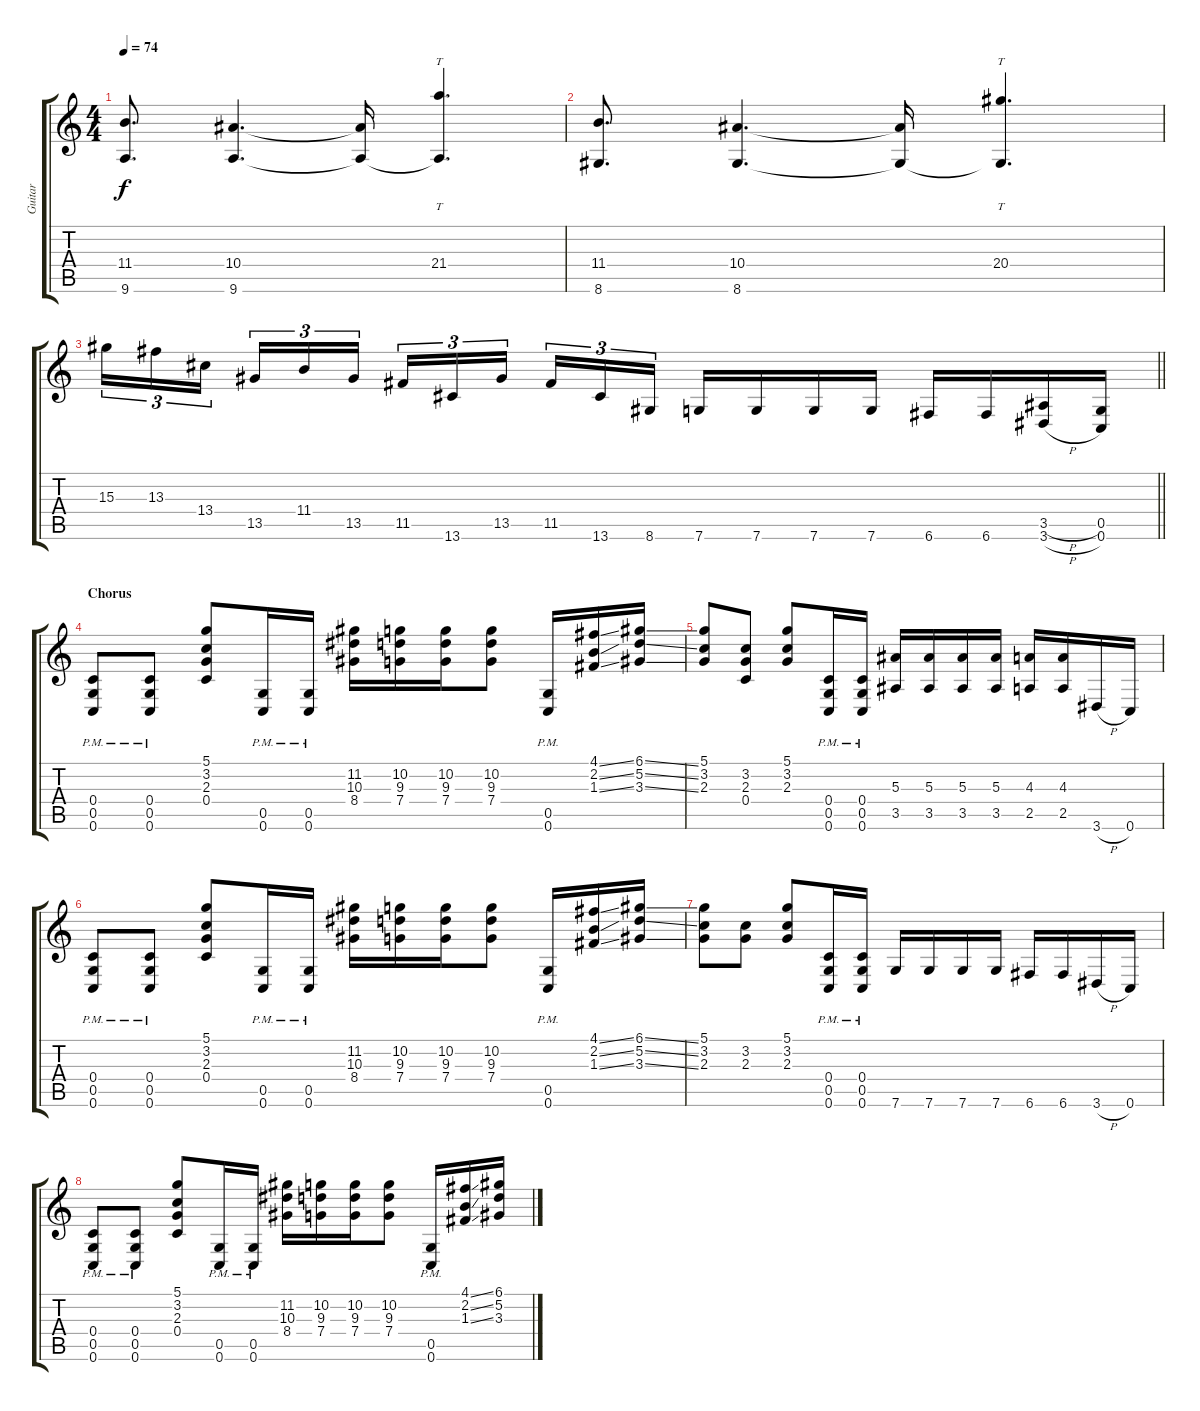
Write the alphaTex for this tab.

\track ("Guitar" "Guitar") {instrument distortionguitar}
\staff {score tabs}
\tuning (D4 A3 F3 C3 G2 C2) {hide}
\ts (4 4)
\tempo 74
\clef g2
\ks c
(11.4 9.6).8{d dy f} (10.4 9.6).4{d} (10.4{t} 9.6{t}).16 (21.4 9.6{t}).4{tt d} |
(11.4 8.6).8{d} (10.4 8.6).4{d} (10.4{t} 8.6{t}).16 (20.4 8.6{t}).4{tt d} |
\barLineRight lightlight
15.3.16{tu (3 2)} 13.3.16{tu (3 2)} 13.4.16{tu (3 2) beam splitsecondary} 13.5.16{tu (3 2)} 11.4.16{tu (3 2)} 13.5.16{tu (3 2)} 11.5.16{tu (3 2)} 13.6.16{tu (3 2)} 13.5.16{tu (3 2) beam splitsecondary} 11.5.16{tu (3 2)} 13.6.16{tu (3 2)} 8.6.16{tu (3 2)} 7.6.16 7.6.16 7.6.16 7.6.16 6.6.16 6.6.16 (3.5{h} 3.6{h}).16 (0.5 0.6).16 |
\section ("" "Chorus")
(0.4{pm} 0.5{pm} 0.6{pm}).8 (0.4{pm} 0.5{pm} 0.6{pm}).8 (5.1 3.2 2.3 0.4).8 (0.5{pm} 0.6{pm}).16 (0.5{pm} 0.6{pm}).16 (11.2 10.3 8.4).16 (10.2 9.3 7.4).16 (10.2 9.3 7.4).16 (10.2 9.3 7.4).8 (0.5{pm} 0.6{pm}).16 (4.1{ss} 2.2{ss} 1.3{ss}).16 (6.1{ss} 5.2{ss} 3.3{ss}).16 |
(5.1 3.2 2.3).8 (3.2 2.3 0.4).8 (5.1 3.2 2.3).8 (0.4{pm} 0.5{pm} 0.6{pm}).16 (0.4{pm} 0.5{pm} 0.6{pm}).16 (5.3 3.5).16 (5.3 3.5).16 (5.3 3.5).16 (5.3 3.5).16 (4.3 2.5).16 (4.3 2.5).16 3.6{h}.16 0.6.16 |
(0.4{pm} 0.5{pm} 0.6{pm}).8 (0.4{pm} 0.5{pm} 0.6{pm}).8 (5.1 3.2 2.3 0.4).8 (0.5{pm} 0.6{pm}).16 (0.5{pm} 0.6{pm}).16 (11.2 10.3 8.4).16 (10.2 9.3 7.4).16 (10.2 9.3 7.4).16 (10.2 9.3 7.4).8 (0.5{pm} 0.6{pm}).16 (4.1{ss} 2.2{ss} 1.3{ss}).16 (6.1{ss} 5.2{ss} 3.3{ss}).16 |
(5.1 3.2 2.3).8 (3.2 2.3).8 (5.1 3.2 2.3).8 (0.4{pm} 0.5{pm} 0.6{pm}).16 (0.4{pm} 0.5{pm} 0.6{pm}).16 7.6.16 7.6.16 7.6.16 7.6.16 6.6.16 6.6.16 3.6{h}.16 0.6.16 |
(0.4{pm} 0.5{pm} 0.6{pm}).8 (0.4{pm} 0.5{pm} 0.6{pm}).8 (5.1 3.2 2.3 0.4).8 (0.5{pm} 0.6{pm}).16 (0.5{pm} 0.6{pm}).16 (11.2 10.3 8.4).16 (10.2 9.3 7.4).16 (10.2 9.3 7.4).16 (10.2 9.3 7.4).8 (0.5{pm} 0.6{pm}).16 (4.1{ss} 2.2{ss} 1.3{ss}).16 (6.1{ss} 5.2{ss} 3.3{ss}).16
